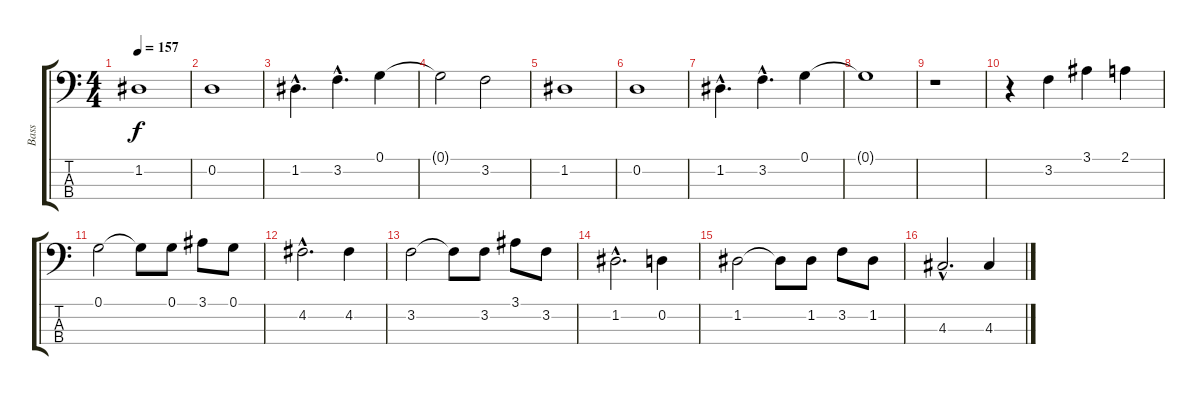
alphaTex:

\track ("Bass" "Bass") {instrument electricbassfinger}
\staff {score tabs}
\tuning (G2 D2 A1 E1) {hide}
\ts (4 4)
\tempo 157
\clef f4
\ks c
1.2.1{dy f} |
0.2.1 |
1.2{hac}.4{d} 3.2{hac}.4{d} 0.1.4 |
0.1{t}.2 3.2.2 |
1.2.1 |
0.2.1 |
1.2{hac}.4{d} 3.2{hac}.4{d} 0.1.4 |
0.1{t}.1 |
r.1 |
r.4 3.2.4 3.1.4 2.1.4 |
0.1.2 0.1{t}.8 0.1.8 3.1.8 0.1.8 |
4.2{hac}.2{d} 4.2.4 |
3.2.2 3.2{t}.8 3.2.8 3.1.8 3.2.8 |
1.2{hac}.2{d} 0.2.4 |
1.2.2 1.2{t}.8 1.2.8 3.2.8 1.2.8 |
4.3{hac}.2{d} 4.3.4
